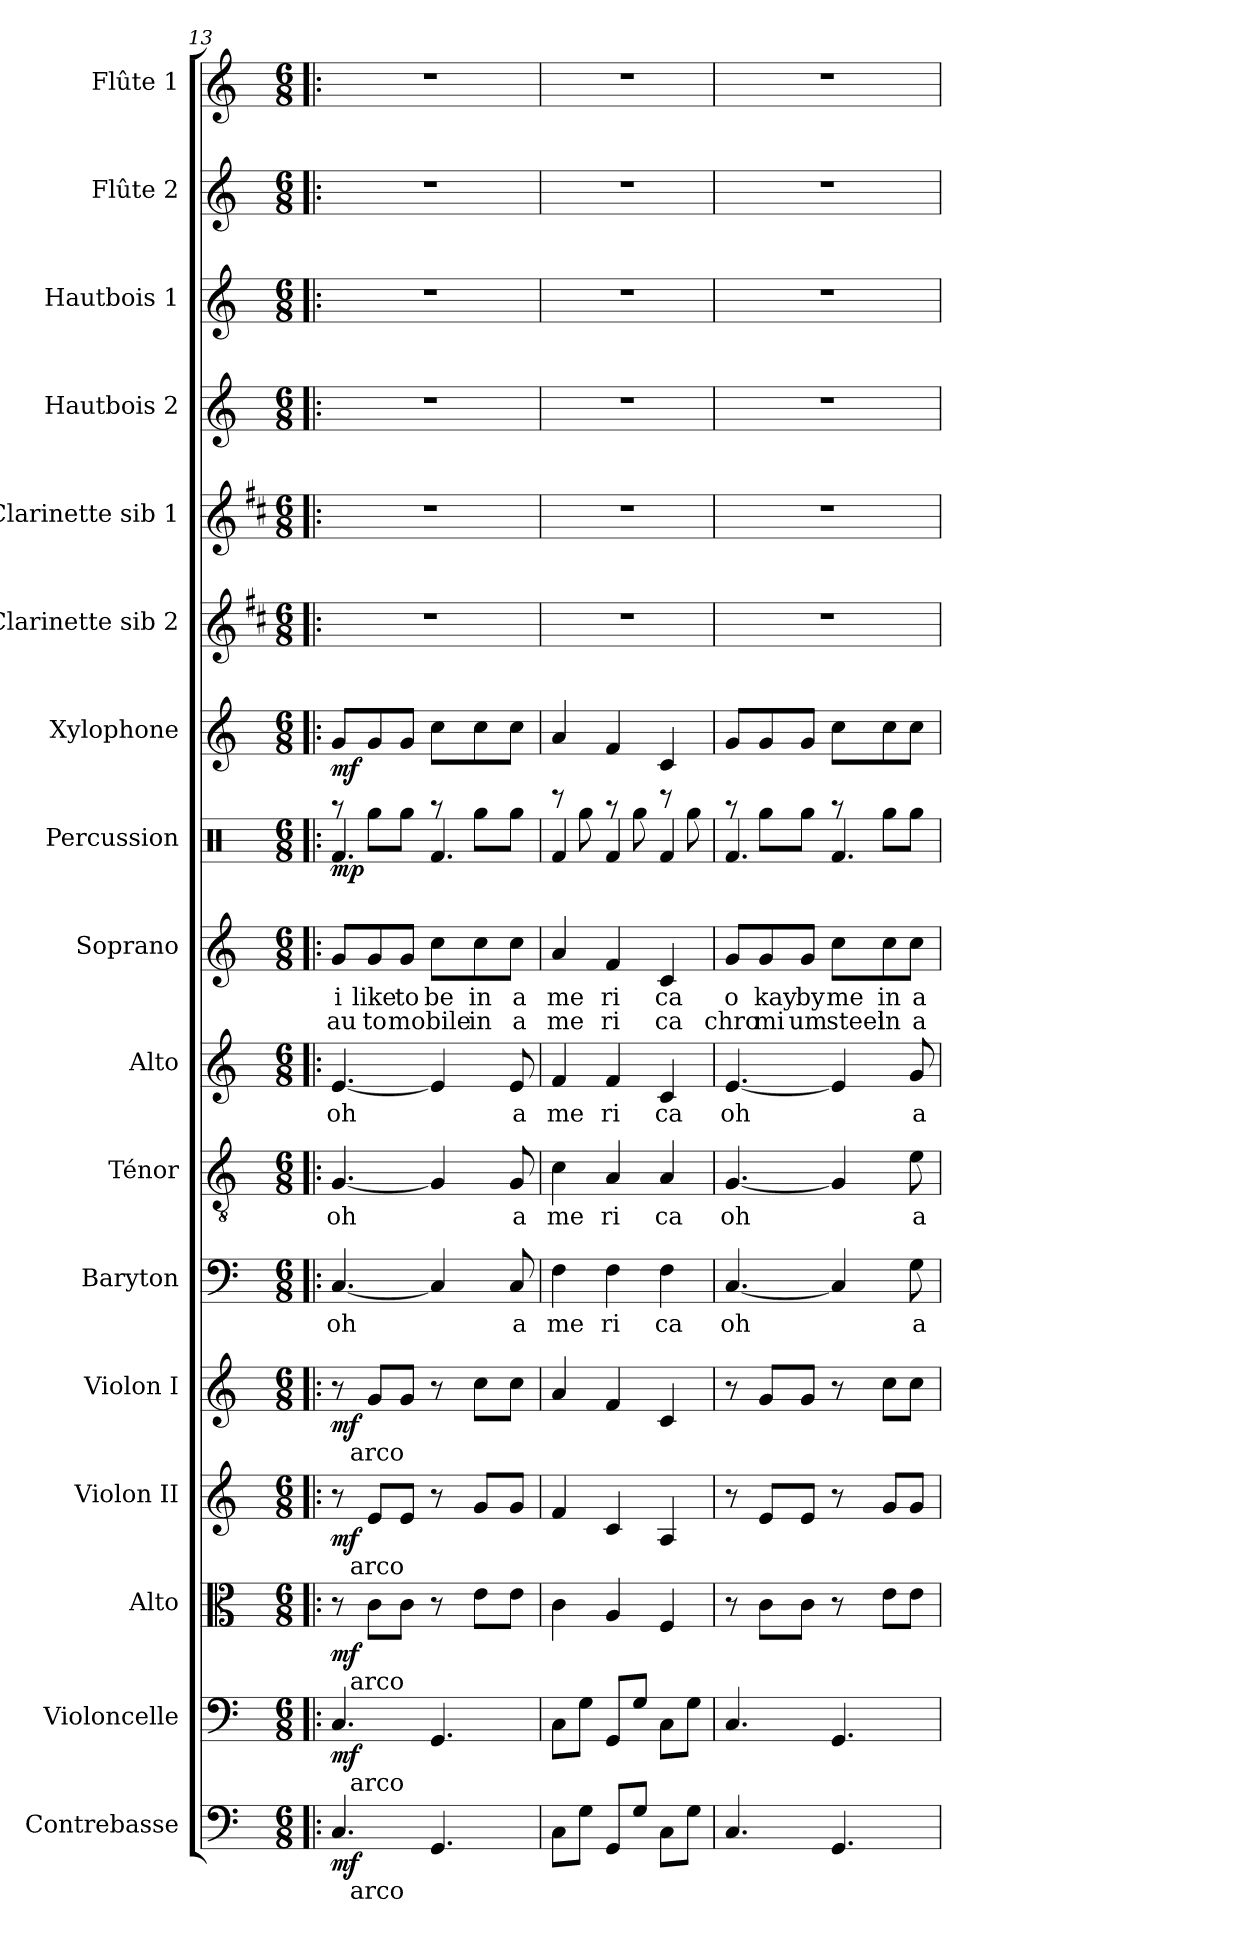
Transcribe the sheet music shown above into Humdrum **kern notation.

**kern	**dynam	**kern	**dynam	**kern	**dynam	**kern	**dynam	**kern	**dynam	**kern	**text	**kern	**text	**kern	**text	**kern	**text	**text	**kern	**dynam	**kern	**dynam	**kern	**kern	**kern	**kern	**kern	**kern
*part17	*part17	*part16	*part16	*part15	*part15	*part14	*part14	*part13	*part13	*part12	*part12	*part11	*part11	*part10	*part10	*part9	*part9	*part9	*part8	*part8	*part7	*part7	*part6	*part5	*part4	*part3	*part2	*part1
*staff17	*staff17	*staff16	*staff16	*staff15	*staff15	*staff14	*staff14	*staff13	*staff13	*staff12	*staff12	*staff11	*staff11	*staff10	*staff10	*staff9	*staff9	*staff9	*staff8	*staff8	*staff7	*staff7	*staff6	*staff5	*staff4	*staff3	*staff2	*staff1
*I"Contrebasse	*	*I"Violoncelle	*	*I"Alto	*	*I"Violon II	*	*I"Violon I	*	*I"Baryton	*	*I"Ténor	*	*I"Alto	*	*I"Soprano	*	*	*I"Percussion	*	*I"Xylophone	*	*I"Clarinette sib 2	*I"Clarinette sib 1	*I"Hautbois 2	*I"Hautbois 1	*I"Flûte 2	*I"Flûte 1
*I'Cb.	*	*I'Vc.	*	*I'A	*	*I'Vln. II	*	*I'Vln. I	*	*I'Bar.	*	*I'T	*	*I'A	*	*I'S	*	*	*I'Perc.	*	*I'Xyl.	*	*I'Cl. Sib 2	*I'Cl. Sib 1	*I'Hb. 2	*I'Hb. 1	*I'Fl. 2	*I'Fl. 1
!!LO:PB:g=z
*clefF4	*	*clefF4	*	*clefC3	*	*clefG2	*	*clefG2	*	*clefF4	*	*clefGv2	*	*clefG2	*	*clefG2	*	*	*clefX	*	*clefG2	*	*clefG2	*clefG2	*clefG2	*clefG2	*clefG2	*clefG2
*ITrd7c12	*	*	*	*	*	*	*	*	*	*	*	*	*	*	*	*	*	*	*	*	*	*	*ITrd1c2	*ITrd1c2	*	*	*	*
*k[]	*	*k[]	*	*k[]	*	*k[]	*	*k[]	*	*k[]	*	*k[]	*	*k[]	*	*k[]	*	*	*k[]	*	*k[]	*	*k[]	*k[]	*k[]	*k[]	*k[]	*k[]
*C:	*	*C:	*	*C:	*	*C:	*	*C:	*	*C:	*	*C:	*	*C:	*	*C:	*	*	*C:	*	*C:	*	*C:	*C:	*C:	*C:	*C:	*C:
*M6/8	*	*M6/8	*	*M6/8	*	*M6/8	*	*M6/8	*	*M6/8	*	*M6/8	*	*M6/8	*	*M6/8	*	*	*M6/8	*	*M6/8	*	*M6/8	*M6/8	*M6/8	*M6/8	*M6/8	*M6/8
=13!|:	=13!|:	=13!|:	=13!|:	=13!|:	=13!|:	=13!|:	=13!|:	=13!|:	=13!|:	=13!|:	=13!|:	=13!|:	=13!|:	=13!|:	=13!|:	=13!|:	=13!|:	=13!|:	=13!|:	=13!|:	=13!|:	=13!|:	=13!|:	=13!|:	=13!|:	=13!|:	=13!|:	=13!|:
!	!LO:DY:b	!	!LO:DY:b	!	!LO:DY:b	!	!LO:DY:b	!	!LO:DY:b	!	!LO:LY:b	!	!LO:LY:b	!	!LO:LY:b	!	!LO:LY:b	!LO:LY:b	!	!LO:DY:b	!	!LO:DY:b	!	!	!	!	!	!
*^	*	*^	*	*^	*	*^	*	*^	*	*	*	*	*	*	*	*	*	*	*^	*	*	*	*	*	*	*	*	*
4.CC/	16ryy	mf	4.C/	16ryy	mf	8r	16ryy	mf	8r	16ryy	mf	8r	16ryy	mf	[4.C/	oh	[4.G/	oh	[4.e/	oh	8g/L	i	au	4.Rf/	8raa	mp	8g/L	mf	2.r	2.r	2.r	2.r	2.r	2.r
!	!	!	!	!	!	!	!	!	!	!	!	!	!LO:TX:b:t=arco	!	!	!	!	!	!	!	!	!	!	!	!	!	!	!	!	!	!	!	!	!
!	!	!	!	!	!	!	!	!	!	!LO:TX:b:t=arco	!	!	!	!	!	!	!	!	!	!	!	!	!	!	!	!	!	!	!	!	!	!	!	!
!	!	!	!	!	!	!	!LO:TX:b:t=arco	!	!	!	!	!	!	!	!	!	!	!	!	!	!	!	!	!	!	!	!	!	!	!	!	!	!	!
!	!	!	!	!LO:TX:b:t=arco	!	!	!	!	!	!	!	!	!	!	!	!	!	!	!	!	!	!	!	!	!	!	!	!	!	!	!	!	!	!
!	!LO:TX:b:t=arco	!	!	!	!	!	!	!	!	!	!	!	!	!	!	!	!	!	!	!	!	!	!	!	!	!	!	!	!	!	!	!	!	!
.	2ryy	.	.	2ryy	.	.	2ryy	.	.	2ryy	.	.	2ryy	.	.	.	.	.	.	.	.	.	.	.	.	.	.	.	.	.	.	.	.	.
!	!	!	!	!	!	!	!	!	!	!	!	!	!	!	!	!	!	!	!	!	!	!LO:LY:b	!LO:LY:b	!	!	!	!	!	!	!	!	!	!	!
.	.	.	.	.	.	8c\L	.	.	8e/L	.	.	8g/L	.	.	.	.	.	.	.	.	8g/	like	to	.	8Rgg\L	.	8g/	.	.	.	.	.	.	.
!	!	!	!	!	!	!	!	!	!	!	!	!	!	!	!	!	!	!	!	!	!	!LO:LY:b	!LO:LY:b	!	!	!	!	!	!	!	!	!	!	!
.	.	.	.	.	.	8c\J	.	.	8e/J	.	.	8g/J	.	.	.	.	.	.	.	.	8g/J	to	mo	.	8Rgg\J	.	8g/J	.	.	.	.	.	.	.
!	!	!	!	!	!	!	!	!	!	!	!	!	!	!	!	!	!	!	!	!	!	!LO:LY:b	!LO:LY:b	!	!	!	!	!	!	!	!	!	!	!
4.GGG/	.	.	4.GG/	.	.	8r	.	.	8r	.	.	8r	.	.	4C/]	.	4G/]	.	4e/]	.	8cc\L	be	bile	4.Rf/	8rgg	.	8cc\L	.	.	.	.	.	.	.
!	!	!	!	!	!	!	!	!	!	!	!	!	!	!	!	!	!	!	!	!	!	!LO:LY:b	!LO:LY:b	!	!	!	!	!	!	!	!	!	!	!
.	.	.	.	.	.	8e\L	.	.	8g/L	.	.	8cc\L	.	.	.	.	.	.	.	.	8cc\	in	in	.	8Rgg\L	.	8cc\	.	.	.	.	.	.	.
.	8.ryy	.	.	8.ryy	.	.	8.ryy	.	.	8.ryy	.	.	8.ryy	.	.	.	.	.	.	.	.	.	.	.	.	.	.	.	.	.	.	.	.	.
!	!	!	!	!	!	!	!	!	!	!	!	!	!	!	!	!LO:LY:b	!	!LO:LY:b	!	!LO:LY:b	!	!LO:LY:b	!LO:LY:b	!	!	!	!	!	!	!	!	!	!	!
.	.	.	.	.	.	8e\J	.	.	8g/J	.	.	8cc\J	.	.	8C/	a	8G/	a	8e/	a	8cc\J	a	a	.	8Rgg\J	.	8cc\J	.	.	.	.	.	.	.
=14	=14	=14	=14	=14	=14	=14	=14	=14	=14	=14	=14	=14	=14	=14	=14	=14	=14	=14	=14	=14	=14	=14	=14	=14	=14	=14	=14	=14	=14	=14	=14	=14	=14	=14
!	!	!	!	!	!	!	!	!	!	!	!	!	!	!	!	!LO:LY:b	!	!LO:LY:b	!	!LO:LY:b	!	!LO:LY:b	!LO:LY:b	!	!	!	!	!	!	!	!	!	!	!
*v	*v	*	*	*	*	*v	*v	*	*v	*v	*	*v	*v	*	*	*	*	*	*	*	*	*	*	*	*	*	*	*	*	*	*	*	*	*
*	*	*v	*v	*	*	*	*	*	*	*	*	*	*	*	*	*	*	*	*	*	*	*	*	*	*	*	*	*	*	*
8CC\L	.	8C\L	.	4c\	.	4f/	.	4a/	.	4F\	me	4c\	me	4f/	me	4a/	me	me	4Rf/	8rbb	.	4a/	.	2.r	2.r	2.r	2.r	2.r	2.r
8GG\J	.	8G\J	.	.	.	.	.	.	.	.	.	.	.	.	.	.	.	.	.	8Rgg\	.	.	.	.	.	.	.	.	.
!	!	!	!	!	!	!	!	!	!	!	!LO:LY:b	!	!LO:LY:b	!	!LO:LY:b	!	!LO:LY:b	!LO:LY:b	!	!	!	!	!	!	!	!	!	!	!
8GGG/L	.	8GG/L	.	4A/	.	4c/	.	4f/	.	4F\	ri	4A/	ri	4f/	ri	4f/	ri	ri	4Rf/	8raa	.	4f/	.	.	.	.	.	.	.
8GG/J	.	8G/J	.	.	.	.	.	.	.	.	.	.	.	.	.	.	.	.	.	8Rgg\	.	.	.	.	.	.	.	.	.
!	!	!	!	!	!	!	!	!	!	!	!LO:LY:b	!	!LO:LY:b	!	!LO:LY:b	!	!LO:LY:b	!LO:LY:b	!	!	!	!	!	!	!	!	!	!	!
8CC\L	.	8C\L	.	4F/	.	4A/	.	4c/	.	4F\	ca	4A/	ca	4c/	ca	4c/	ca	ca	4Rf/	8rbb	.	4c/	.	.	.	.	.	.	.
8GG\J	.	8G\J	.	.	.	.	.	.	.	.	.	.	.	.	.	.	.	.	.	8Rgg\	.	.	.	.	.	.	.	.	.
=15	=15	=15	=15	=15	=15	=15	=15	=15	=15	=15	=15	=15	=15	=15	=15	=15	=15	=15	=15	=15	=15	=15	=15	=15	=15	=15	=15	=15	=15
!	!	!	!	!	!	!	!	!	!	!	!LO:LY:b	!	!LO:LY:b	!	!LO:LY:b	!	!LO:LY:b	!LO:LY:b	!	!	!	!	!	!	!	!	!	!	!
4.CC/	.	4.C/	.	8r	.	8r	.	8r	.	[4.C/	oh	[4.G/	oh	[4.e/	oh	8g/L	o	chro	4.Rf/	8raa	.	8g/L	.	2.r	2.r	2.r	2.r	2.r	2.r
!	!	!	!	!	!	!	!	!	!	!	!	!	!	!	!	!	!LO:LY:b	!LO:LY:b	!	!	!	!	!	!	!	!	!	!	!
.	.	.	.	8c\L	.	8e/L	.	8g/L	.	.	.	.	.	.	.	8g/	kay	mi	.	8Rgg\L	.	8g/	.	.	.	.	.	.	.
!	!	!	!	!	!	!	!	!	!	!	!	!	!	!	!	!	!LO:LY:b	!LO:LY:b	!	!	!	!	!	!	!	!	!	!	!
.	.	.	.	8c\J	.	8e/J	.	8g/J	.	.	.	.	.	.	.	8g/J	by	um	.	8Rgg\J	.	8g/J	.	.	.	.	.	.	.
!	!	!	!	!	!	!	!	!	!	!	!	!	!	!	!	!	!LO:LY:b	!LO:LY:b	!	!	!	!	!	!	!	!	!	!	!
4.GGG/	.	4.GG/	.	8r	.	8r	.	8r	.	4C/]	.	4G/]	.	4e/]	.	8cc\L	me	steel	4.Rf/	8rgg	.	8cc\L	.	.	.	.	.	.	.
!	!	!	!	!	!	!	!	!	!	!	!	!	!	!	!	!	!LO:LY:b	!LO:LY:b	!	!	!	!	!	!	!	!	!	!	!
.	.	.	.	8e\L	.	8g/L	.	8cc\L	.	.	.	.	.	.	.	8cc\	in	in	.	8Rgg\L	.	8cc\	.	.	.	.	.	.	.
!	!	!	!	!	!	!	!	!	!	!	!LO:LY:b	!	!LO:LY:b	!	!LO:LY:b	!	!LO:LY:b	!LO:LY:b	!	!	!	!	!	!	!	!	!	!	!
.	.	.	.	8e\J	.	8g/J	.	8cc\J	.	8G\	a	8e\	a	8g/	a	8cc\J	a	a	.	8Rgg\J	.	8cc\J	.	.	.	.	.	.	.
*	*	*	*	*	*	*	*	*	*	*	*	*	*	*	*	*	*	*	*v	*v	*	*	*	*	*	*	*	*	*
=	=	=	=	=	=	=	=	=	=	=	=	=	=	=	=	=	=	=	=	=	=	=	=	=	=	=	=	=
*-	*-	*-	*-	*-	*-	*-	*-	*-	*-	*-	*-	*-	*-	*-	*-	*-	*-	*-	*-	*-	*-	*-	*-	*-	*-	*-	*-	*-
